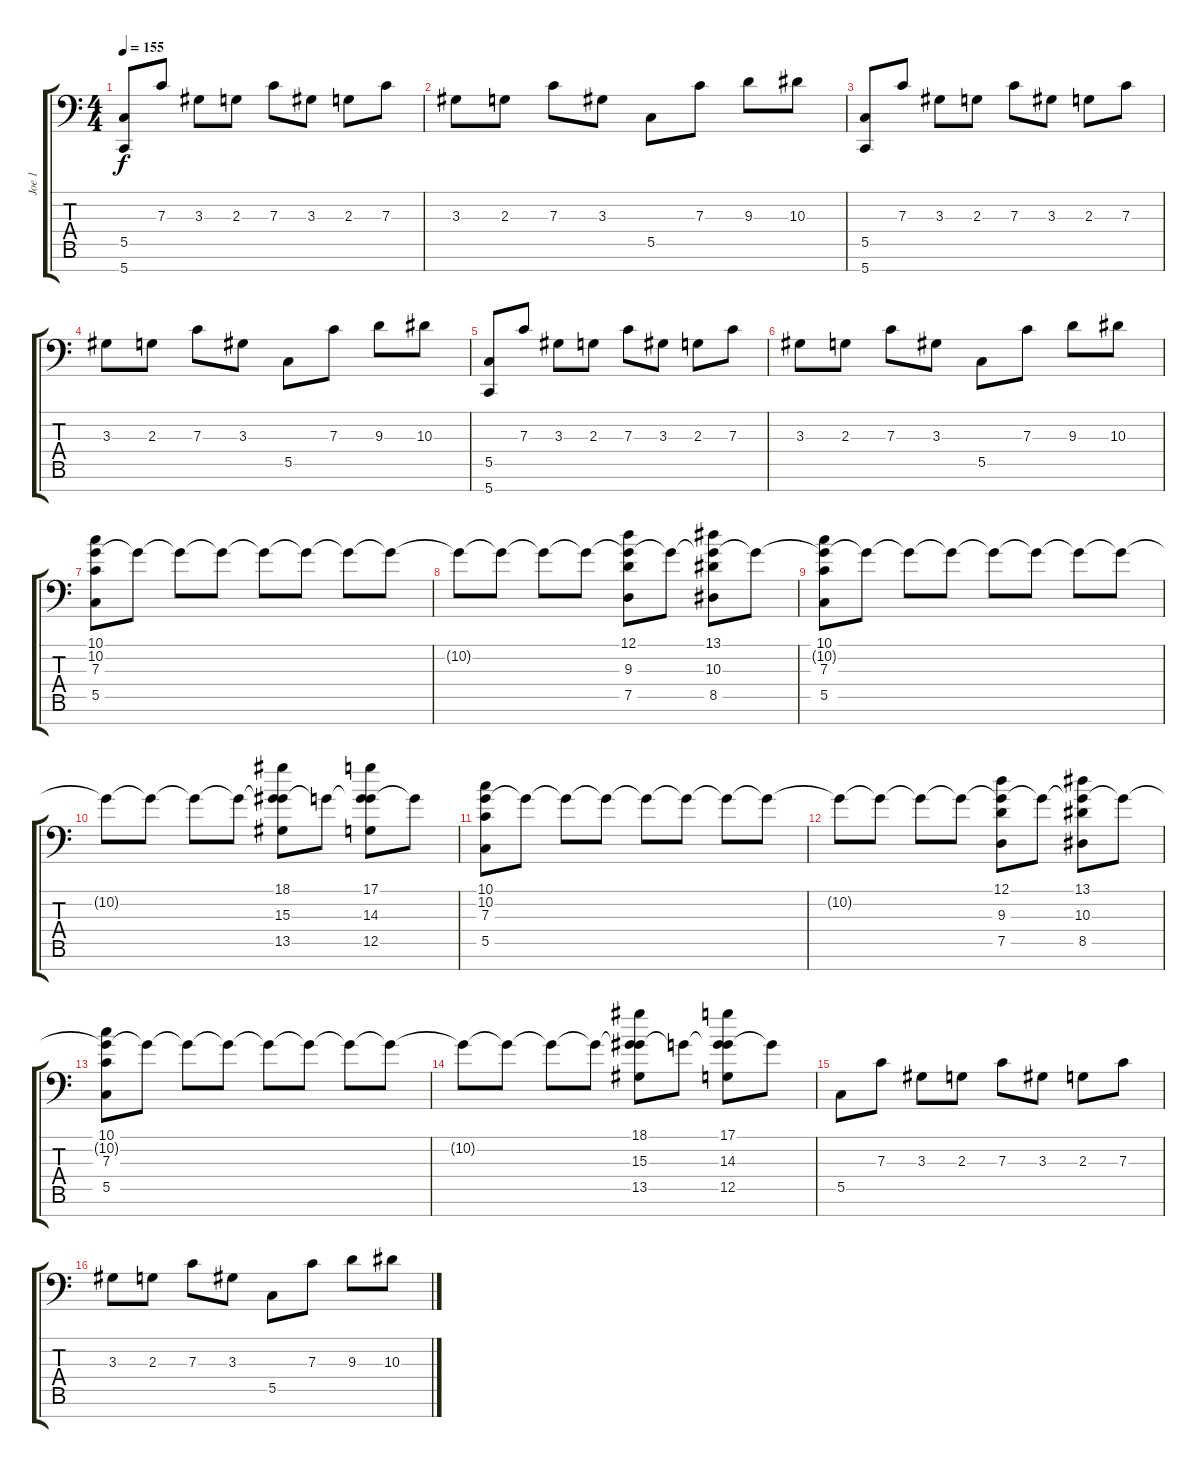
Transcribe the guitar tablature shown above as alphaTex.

\track ("Joe 1" "Joe 1") {instrument stringensemble1}
\staff {score tabs}
\tuning (D4 A3 F3 C3 G2 C2 G1) {hide}
\ts (4 4)
\tempo 155
\clef f4
\ks c
(5.5 5.7).8{dy f} 7.3.8 3.3.8 2.3.8 7.3.8 3.3.8 2.3.8 7.3.8 |
3.3.8 2.3.8 7.3.8 3.3.8 5.5.8 7.3.8 9.3.8 10.3.8 |
(5.5 5.7).8 7.3.8 3.3.8 2.3.8 7.3.8 3.3.8 2.3.8 7.3.8 |
3.3.8 2.3.8 7.3.8 3.3.8 5.5.8 7.3.8 9.3.8 10.3.8 |
(5.5 5.7).8 7.3.8 3.3.8 2.3.8 7.3.8 3.3.8 2.3.8 7.3.8 |
3.3.8 2.3.8 7.3.8 3.3.8 5.5.8 7.3.8 9.3.8 10.3.8 |
(10.1 10.2 7.3 5.5).8 10.2{t}.8 10.2{t}.8 10.2{t}.8 10.2{t}.8 10.2{t}.8 10.2{t}.8 10.2{t}.8 |
10.2{t}.8 10.2{t}.8 10.2{t}.8 10.2{t}.8 (12.1 10.2{t} 9.3 7.5).8 10.2{t}.8 (13.1 10.2{t} 10.3 8.5).8 10.2{t}.8 |
(10.1 10.2{t} 7.3 5.5).8 10.2{t}.8 10.2{t}.8 10.2{t}.8 10.2{t}.8 10.2{t}.8 10.2{t}.8 10.2{t}.8 |
10.2{t}.8 10.2{t}.8 10.2{t}.8 10.2{t}.8 (18.1 10.2{t} 15.3 13.5).8 10.2{t}.8 (17.1 10.2{t} 14.3 12.5).8 10.2{t}.8 |
(10.1 10.2 7.3 5.5).8 10.2{t}.8 10.2{t}.8 10.2{t}.8 10.2{t}.8 10.2{t}.8 10.2{t}.8 10.2{t}.8 |
10.2{t}.8 10.2{t}.8 10.2{t}.8 10.2{t}.8 (12.1 10.2{t} 9.3 7.5).8 10.2{t}.8 (13.1 10.2{t} 10.3 8.5).8 10.2{t}.8 |
(10.1 10.2{t} 7.3 5.5).8 10.2{t}.8 10.2{t}.8 10.2{t}.8 10.2{t}.8 10.2{t}.8 10.2{t}.8 10.2{t}.8 |
10.2{t}.8 10.2{t}.8 10.2{t}.8 10.2{t}.8 (18.1 10.2{t} 15.3 13.5).8 10.2{t}.8 (17.1 10.2{t} 14.3 12.5).8 10.2{t}.8 |
5.5.8 7.3.8 3.3.8 2.3.8 7.3.8 3.3.8 2.3.8 7.3.8 |
3.3.8 2.3.8 7.3.8 3.3.8 5.5.8 7.3.8 9.3.8 10.3.8
